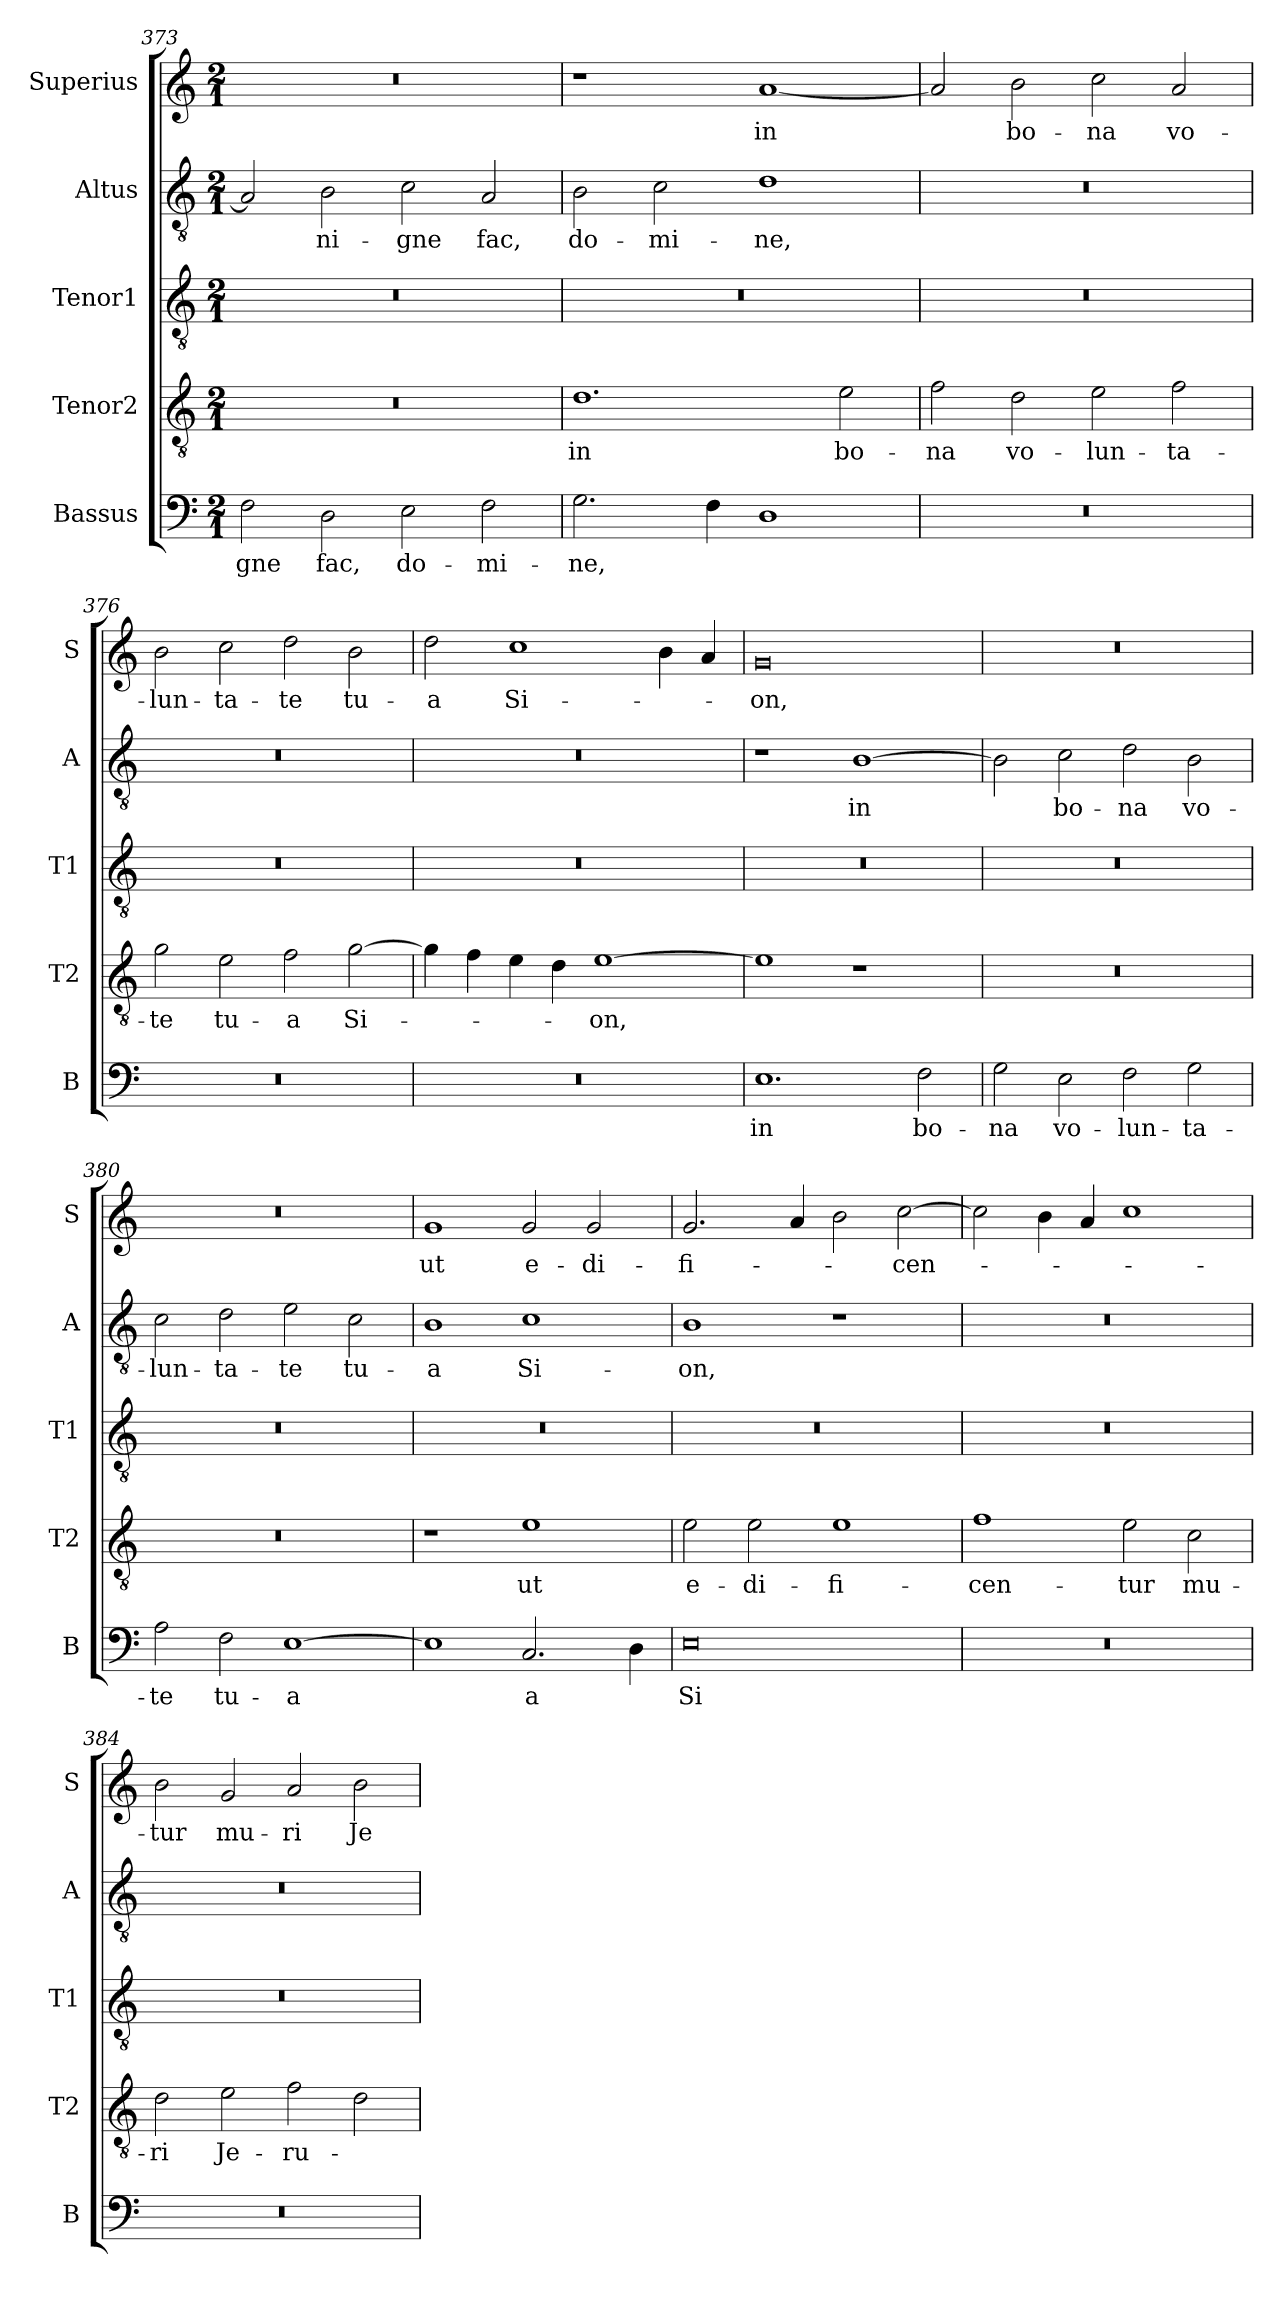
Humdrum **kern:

**kern	**text	**kern	**text	**kern	**kern	**text	**kern	**text
*part5	*part5	*part4	*part4	*part3	*part2	*part2	*part1	*part1
*staff5	*staff5	*staff4	*staff4	*staff3	*staff2	*staff2	*staff1	*staff1
*I"Bassus	*	*I"Tenor2	*	*I"Tenor1	*I"Altus	*	*I"Superius	*
*I'B	*	*I'T2	*	*I'T1	*I'A	*	*I'S	*
*clefF4	*	*clefGv2	*	*clefGv2	*clefGv2	*	*clefG2	*
*k[]	*	*k[]	*	*k[]	*k[]	*	*k[]	*
*M2/1	*	*M2/1	*	*M2/1	*M2/1	*	*M2/1	*
=373	=373	=373	=373	=373	=373	=373	=373	=373
2F	-gne	0r	.	0r	2A]	.	0r	.
2D	fac,	.	.	.	2B	-ni-	.	.
2E	do-	.	.	.	2c	-gne	.	.
2F	-mi-	.	.	.	2A	fac,	.	.
=374	=374	=374	=374	=374	=374	=374	=374	=374
2.G	-ne,	1.d	in	0r	2B	do-	1r	.
.	.	.	.	.	2c	-mi-	.	.
4F	.	.	.	.	.	.	.	.
1D	.	.	.	.	1d	-ne,	[1a	in
.	.	2e	bo-	.	.	.	.	.
=375	=375	=375	=375	=375	=375	=375	=375	=375
0r	.	2f	-na	0r	0r	.	2a]	.
.	.	2d	vo-	.	.	.	2b	bo-
.	.	2e	-lun-	.	.	.	2cc	-na
.	.	2f	-ta-	.	.	.	2a	vo-
=376	=376	=376	=376	=376	=376	=376	=376	=376
0r	.	2g	-te	0r	0r	.	2b	-lun-
.	.	2e	tu-	.	.	.	2cc	-ta-
.	.	2f	-a	.	.	.	2dd	-te
.	.	[2g	Si-	.	.	.	2b	tu-
=377	=377	=377	=377	=377	=377	=377	=377	=377
0r	.	4g]	.	0r	0r	.	2dd	-a
.	.	4f	.	.	.	.	.	.
.	.	4e	.	.	.	.	1cc	Si-
.	.	4d	.	.	.	.	.	.
.	.	[1e	-on,	.	.	.	.	.
.	.	.	.	.	.	.	4b	.
.	.	.	.	.	.	.	4a	.
=378	=378	=378	=378	=378	=378	=378	=378	=378
1.E	in	1e]	.	0r	1r	.	0g	-on,
.	.	1r	.	.	[1B	in	.	.
2F	bo-	.	.	.	.	.	.	.
=379	=379	=379	=379	=379	=379	=379	=379	=379
2G	-na	0r	.	0r	2B]	.	0r	.
2E	vo-	.	.	.	2c	bo-	.	.
2F	-lun-	.	.	.	2d	-na	.	.
2G	-ta-	.	.	.	2B	vo-	.	.
=380	=380	=380	=380	=380	=380	=380	=380	=380
2A	-te	0r	.	0r	2c	-lun-	0r	.
2F	tu-	.	.	.	2d	-ta-	.	.
[1E	-a	.	.	.	2e	-te	.	.
.	.	.	.	.	2c	tu-	.	.
=381	=381	=381	=381	=381	=381	=381	=381	=381
1E]	.	1r	.	0r	1B	-a	1g	ut
2.C	a	1e	ut	.	1c	Si-	2g	e-
.	.	.	.	.	.	.	2g	-di-
4D	.	.	.	.	.	.	.	.
=382	=382	=382	=382	=382	=382	=382	=382	=382
0E	Si-	2e	e-	0r	1B	-on,	2.g	-fi-
.	.	2e	-di-	.	.	.	.	.
.	.	.	.	.	.	.	4a	.
.	.	1e	-fi-	.	1r	.	2b	.
.	.	.	.	.	.	.	[2cc	-cen-
=383	=383	=383	=383	=383	=383	=383	=383	=383
0r	.	1f	-cen-	0r	0r	.	2cc]	.
.	.	.	.	.	.	.	4b	.
.	.	.	.	.	.	.	4a	.
.	.	2e	-tur	.	.	.	1cc	.
.	.	2c	mu-	.	.	.	.	.
=384	=384	=384	=384	=384	=384	=384	=384	=384
0r	.	2d	-ri	0r	0r	.	2b	-tur
.	.	2e	Je-	.	.	.	2g	mu-
.	.	2f	-ru-	.	.	.	2a	-ri
.	.	2d	.	.	.	.	2b	Je-
=	=	=	=	=	=	=	=	=
*-	*-	*-	*-	*-	*-	*-	*-	*-
